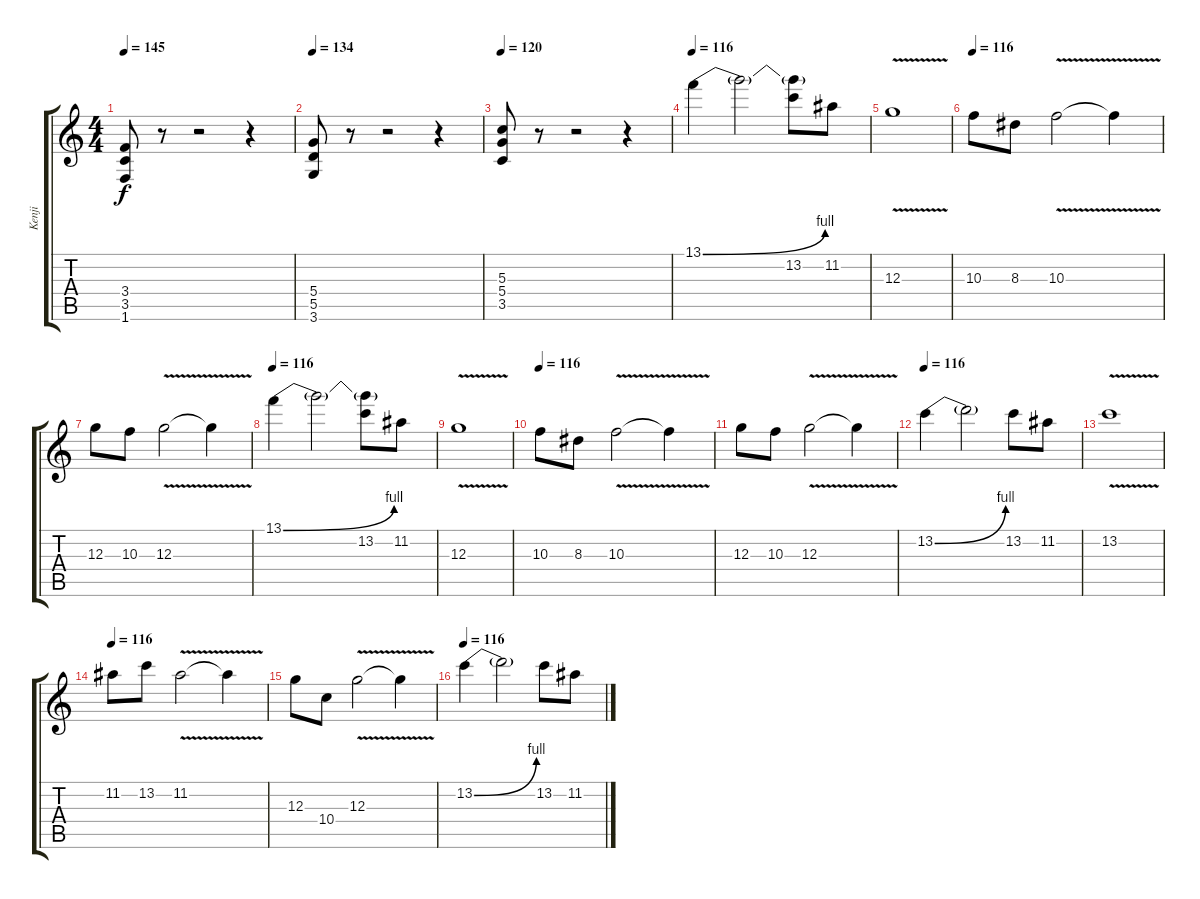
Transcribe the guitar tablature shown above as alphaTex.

\track ("Kenji" "Kenji") {instrument distortionguitar}
\staff {score tabs}
\tuning (E4 B3 G3 D3 A2 E2) {hide}
\ts (4 4)
\tempo 145
\clef g2
\ks c
(3.4 3.5 1.6).8{dy f} r.8 r.2 r.4 |
\tempo 134
(5.4 5.5 3.6).8 r.8 r.2 r.4 |
\tempo 120
(5.3 5.4 3.5).8 r.8 r.2 r.4 |
\tempo 116
13.1{be (bend 0 0 60 4)}.4 13.1{t}.2 (13.1{t} 13.2).8 11.2.8 |
12.3{v}.1 |
\tempo 116
10.3.8 8.3.8 10.3{v}.2 10.3{t}.4 |
12.3.8 10.3.8 12.3{v}.2 12.3{t}.4 |
\tempo 116
13.1{be (bend 0 0 60 4)}.4 13.1{t}.2 (13.1{t} 13.2).8 11.2.8 |
12.3{v}.1 |
\tempo 116
10.3.8 8.3.8 10.3{v}.2 10.3{t}.4 |
12.3.8 10.3.8 12.3{v}.2 12.3{t}.4 |
\tempo 116
13.2{be (bend 0 0 60 4)}.4 13.2{t}.2 13.2.8 11.2.8 |
13.2{v}.1 |
\tempo 116
11.2.8 13.2.8 11.2{v}.2 11.2{t}.4 |
12.3.8 10.4.8 12.3{v}.2 12.3{t}.4 |
\tempo 116
13.2{be (bend 0 0 60 4)}.4 13.2{t}.2 13.2.8 11.2.8
